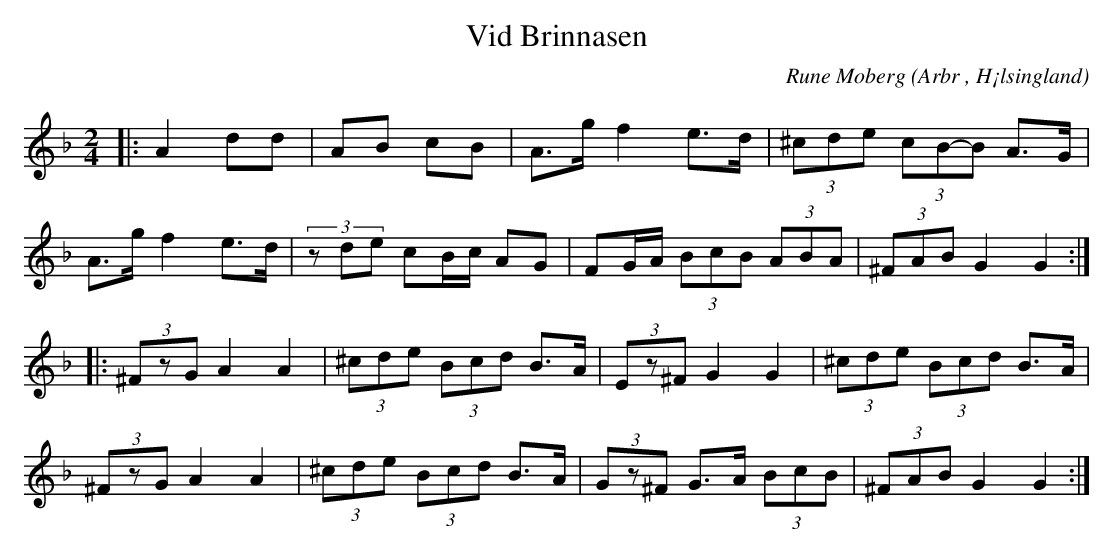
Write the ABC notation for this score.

X:1
T:Vid Brinnasen
C: Rune Moberg
O:Arbr , H¡lsingland
M:2/4
L:1/8
K:Dm
|: A2 dd|AB cB|A>g f2 e>d|(3^cde (3cB-B A>G|
A>g f2 e>d|(3zde cB/c/ AG|FG/A/ (3BcB (3ABA|(3^FAB G2 G2:|
|:(3^FzG A2 A2|(3^cde (3Bcd B>A|(3Ez^F G2 G2|(3^cde (3Bcd B>A|
(3^FzG A2 A2|(3^cde (3Bcd B>A| (3Gz^F G>A (3BcB|(3^FAB G2 G2:|
